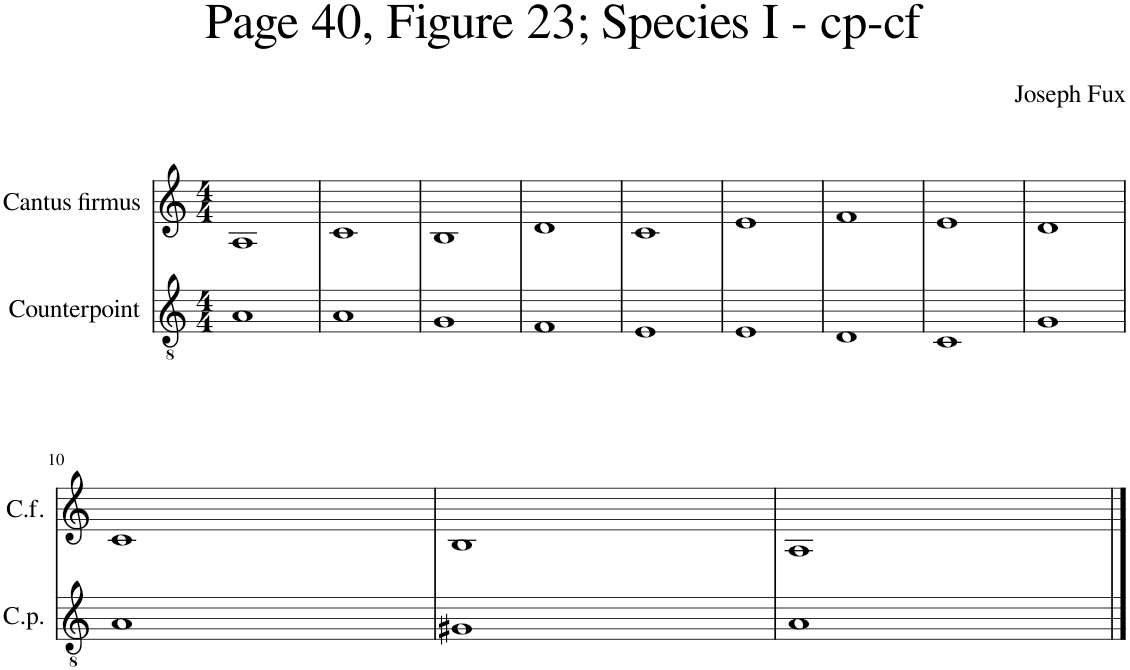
**kern	**kern
*part2	*part1
*staff2	*staff1
*I"Counterpoint	*I"Cantus firmus
*I'C.p.	*I'C.f.
*clefGv2	*clefG2
*k[]	*k[]
*M4/4	*M4/4
=1	=1
1A	1A
=2	=2
1A	1c
=3	=3
1G	1B
=4	=4
1F	1d
=5	=5
1E	1c
=6	=6
1E	1e
=7	=7
1D	1f
=8	=8
1C	1e
=9	=9
1G	1d
!!LO:LB:g=z
=10	=10
1A	1c
=11	=11
1G#X	1B
=12	=12
1A	1A
==	==
*-	*-
